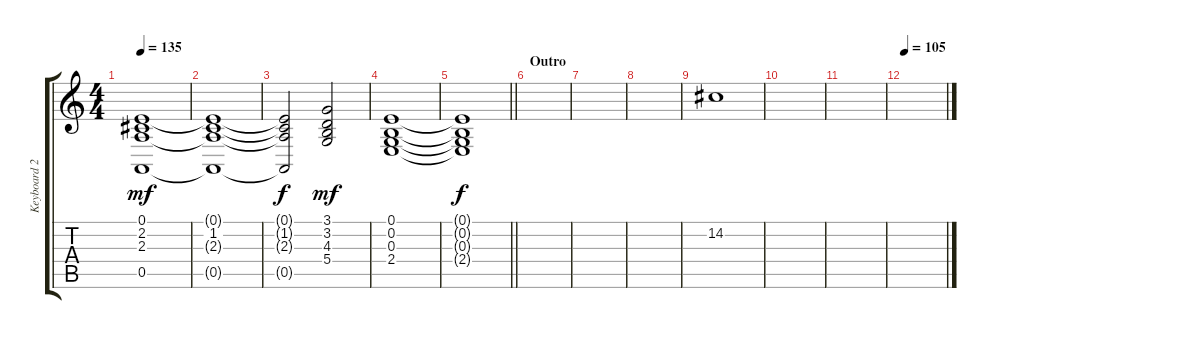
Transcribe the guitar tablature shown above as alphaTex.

\track ("Keyboard 2" "Keyboard 2") {instrument lead5charang}
\staff {score tabs}
\tuning (E4 B3 G3 D3 A2 E2) {hide}
\ts (4 4)
\tempo 135
\clef g2
\ks c
(0.1 2.2 2.3 0.5).1{dy mf} |
(0.1{t} 1.2 2.3{t} 0.5{t}).1 |
(0.1{t} 1.2{t} 2.3{t} 0.5{t}).2{dy f} (3.1 3.2 4.3 5.4).2{dy mf} |
(0.1 0.2 0.3 2.4).1 |
\barLineRight lightlight
(0.1{t} 0.2{t} 0.3{t} 2.4{t}).1{dy f} |
\section ("" "Outro")
|
|
|
14.2.1 |
|
|
\tempo 110
\tempo 105
